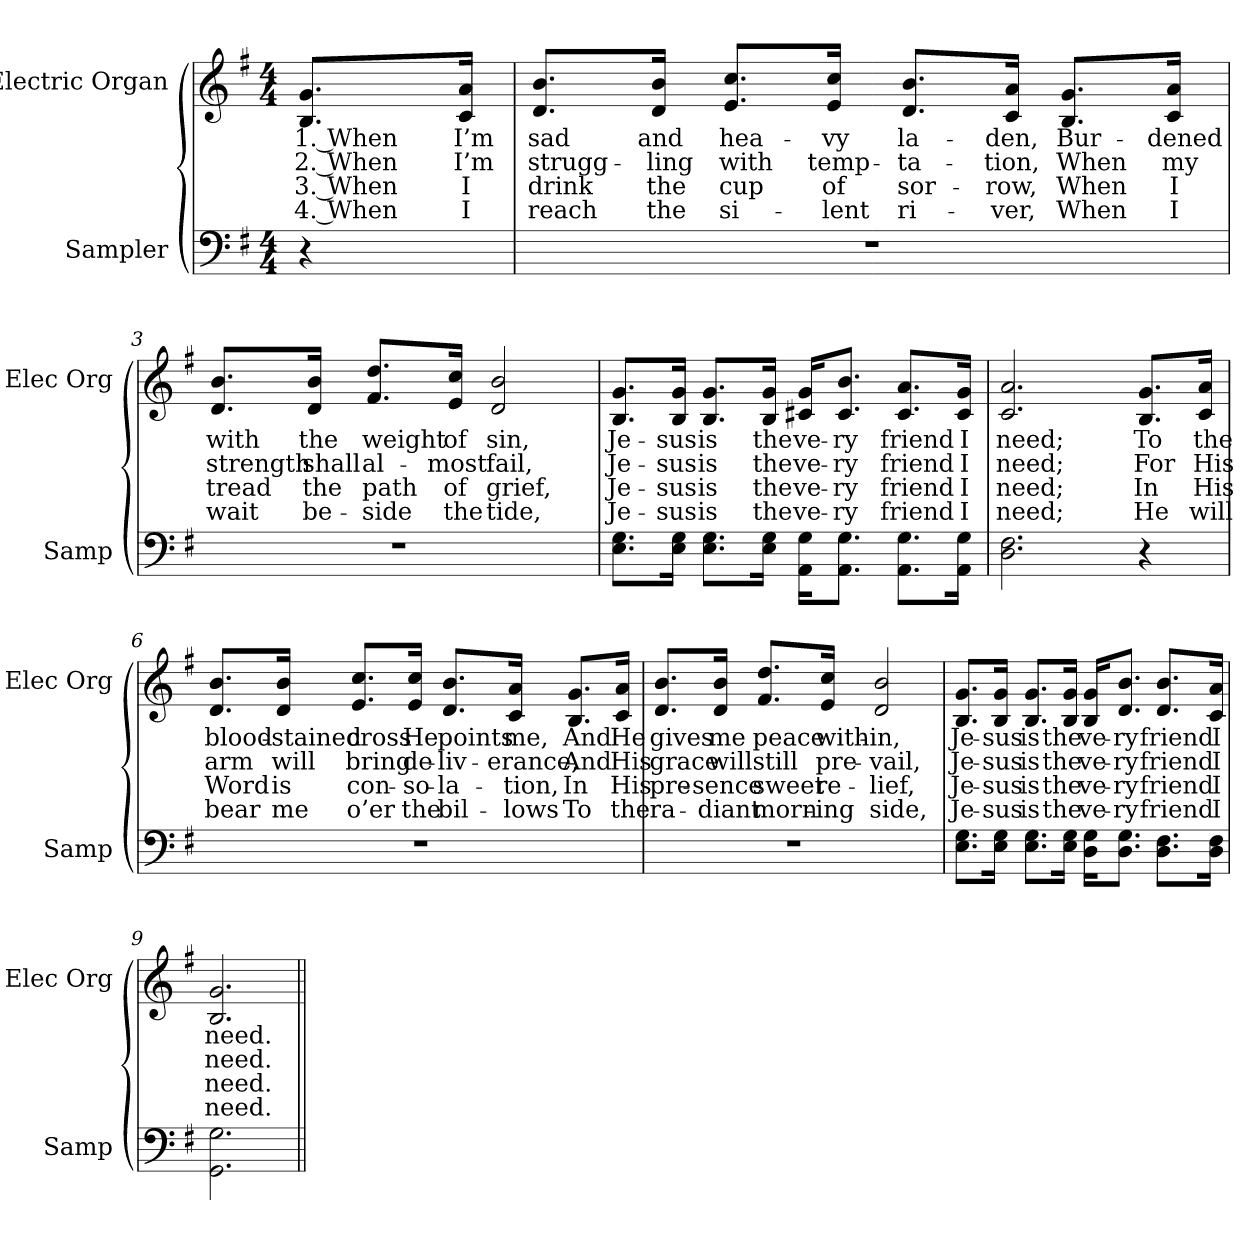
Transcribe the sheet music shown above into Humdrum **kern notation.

**kern	**kern	**text	**text	**text	**text
*part2	*part1	*part1	*part1	*part1	*part1
*staff2	*staff1	*staff1	*staff1	*staff1	*staff1
*I"Sampler	*I"Electric Organ	*	*	*	*
*I'Samp	*I'Elec Org	*	*	*	*
*clefF4	*clefG2	*	*	*	*
*k[f#]	*k[f#]	*	*	*	*
*G:	*G:	*	*	*	*
*M4/4	*M4/4	*	*	*	*
=1	=1	=1	=1	=1	=1
4r	8.B/ 8.g/L	1. When	2. When	3. When	4. When
.	16c/ 16a/Jk	I’m	I’m	I	I
=2	=2	=2	=2	=2	=2
1r	8.d/ 8.b/L	sad	strugg-	drink	reach
.	16d/ 16b/Jk	and	-ling	the	the
.	8.e/ 8.cc/L	hea-	with	cup	si-
.	16e/ 16cc/Jk	-vy	temp-	of	-lent
.	8.d/ 8.b/L	la-	-ta-	sor-	ri-
.	16c/ 16a/Jk	-den,	-tion,	-row,	-ver,
.	8.B/ 8.g/L	Bur-	When	When	When
.	16c/ 16a/Jk	-dened	my	I	I
=3	=3	=3	=3	=3	=3
1r	8.d/ 8.b/L	with	strength	tread	wait
.	16d/ 16b/Jk	the	shall	the	be-
.	8.f#/ 8.dd/L	weight	al-	path	-side
.	16e/ 16cc/Jk	of	-most	of	the
.	2d 2b	sin,	fail,	grief,	tide,
=4	=4	=4	=4	=4	=4
8.E\ 8.G\L	8.B/ 8.g/L	Je-	Je-	Je-	Je-
16E\ 16G\Jk	16B/ 16g/Jk	-sus	-sus	-sus	-sus
8.E\ 8.G\L	8.B/ 8.g/L	is	is	is	is
16E\ 16G\Jk	16B/ 16g/Jk	the	the	the	the
16AA\ 16G\KL	16c#X/ 16g/KL	ve-	ve-	ve-	ve-
8.AA\ 8.G\J	8.c#/ 8.b/J	-ry	-ry	-ry	-ry
8.AA\ 8.G\L	8.c#/ 8.a/L	friend	friend	friend	friend
16AA\ 16G\Jk	16c#/ 16g/Jk	I	I	I	I
=5	=5	=5	=5	=5	=5
2.D 2.F#	2.c 2.a	need;	need;	need;	need;
4r	8.B/ 8.g/L	To	For	In	He
.	16c/ 16a/Jk	the	His	His	will
=6	=6	=6	=6	=6	=6
1r	8.d/ 8.b/L	blood-	arm	Word	bear
.	16d/ 16b/Jk	-stained	will	is	me
.	8.e/ 8.cc/L	cross	bring	con-	o’er
.	16e/ 16cc/Jk	He	de-	-so-	the
.	8.d/ 8.b/L	points	-liv-	-la-	bil-
.	16c/ 16a/Jk	me,	-erance,	-tion,	-lows
.	8.B/ 8.g/L	And	And	In	To
.	16c/ 16a/Jk	He	His	His	the
=7	=7	=7	=7	=7	=7
1r	8.d/ 8.b/L	gives	grace	pre-	ra-
.	16d/ 16b/Jk	me	will	-sence	-diant
.	8.f#/ 8.dd/L	peace	still	sweet	morn-
.	16e/ 16cc/Jk	with-	pre-	re-	-ing
.	2d 2b	-in,	-vail,	-lief,	side,
=8	=8	=8	=8	=8	=8
8.E\ 8.G\L	8.B/ 8.g/L	Je-	Je-	Je-	Je-
16E\ 16G\Jk	16B/ 16g/Jk	-sus	-sus	-sus	-sus
8.E\ 8.G\L	8.B/ 8.g/L	is	is	is	is
16E\ 16G\Jk	16B/ 16g/Jk	the	the	the	the
16D\ 16G\KL	16B/ 16g/KL	ve-	ve-	ve-	ve-
8.D\ 8.G\J	8.d/ 8.b/J	-ry	-ry	-ry	-ry
8.D\ 8.F#\L	8.d/ 8.b/L	friend	friend	friend	friend
16D\ 16F#\Jk	16c/ 16a/Jk	I	I	I	I
=9	=9	=9	=9	=9	=9
2.GG\ 2.G\	2.B 2.g	need.	need.	need.	need.
=||	=||	=||	=||	=||	=||
*-	*-	*-	*-	*-	*-
